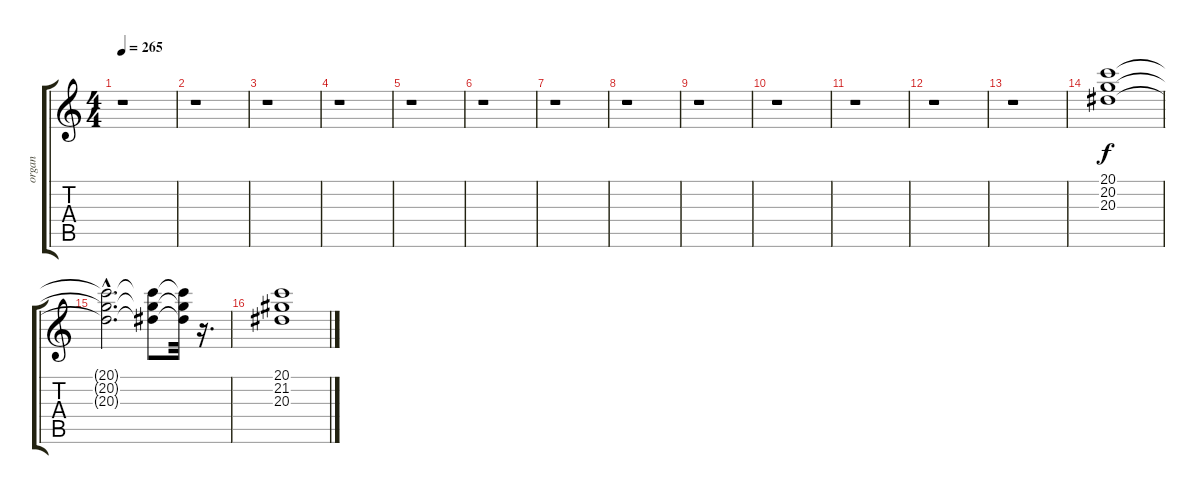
\track ("organ" "organ") {instrument drawbarorgan}
\staff {score tabs}
\tuning (E4 B3 G3 D3 A2 E2) {hide}
\ts (4 4)
\tempo 265
\clef g2
\ks c
r.1{dy f} |
r.1 |
r.1 |
r.1 |
r.1 |
r.1 |
r.1 |
r.1 |
r.1 |
r.1 |
r.1 |
r.1 |
r.1 |
(20.1 20.2 20.3).1 |
(20.1{hac t} 20.2{hac t} 20.3{hac t}).2{d} (20.1{t} 20.2{t} 20.3{t}).8 (20.1{t} 20.2{t} 20.3{t}).32 r.16{d} |
(20.1 21.2 20.3).1
